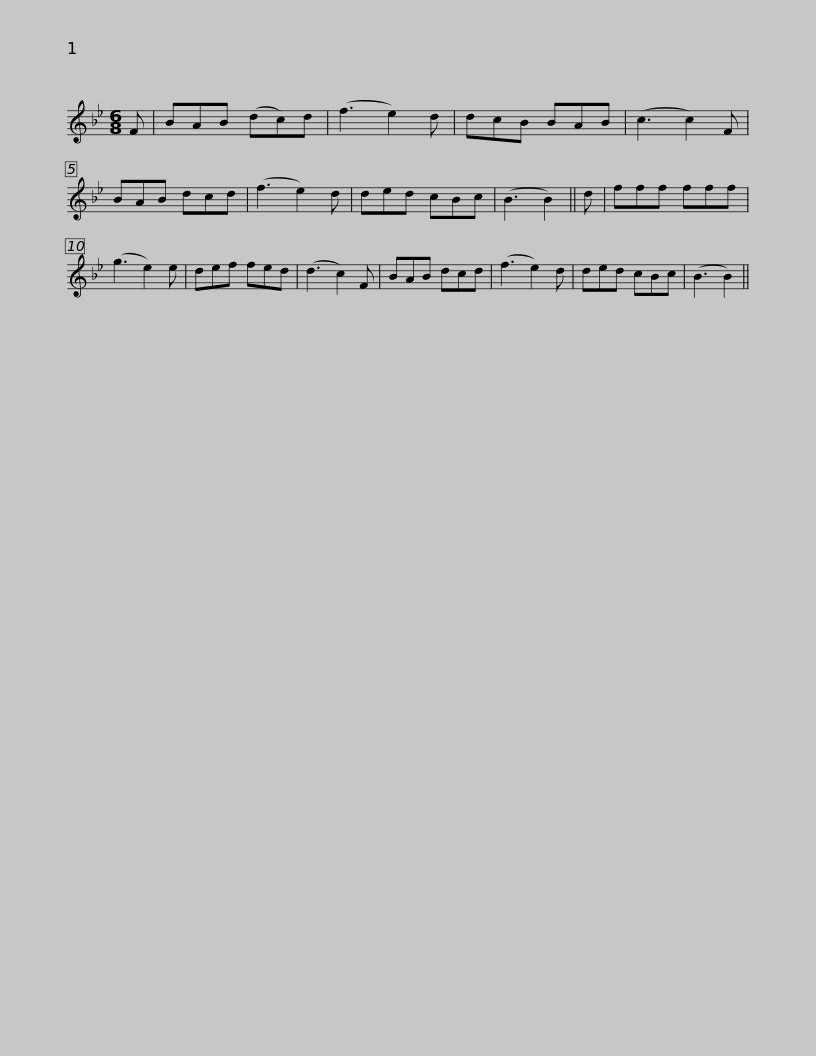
X:1
L:1/8
M:6/8
I:linebreak $
K:Bb
V:1 treble
V:1
 F | BAB (dc)d | (f3 e2) d | dcB BAB | (c3 c2) F | %5
 BAB dcd | (f3 e2) d | ded cBc | (B3 B2) || d |$ %10
 fff fff | (g3 e2) e | def fed | (d3 c2) F | BAB dcd | %15
 (f3 e2) d | ded cBc | (B3 B2) || %18
